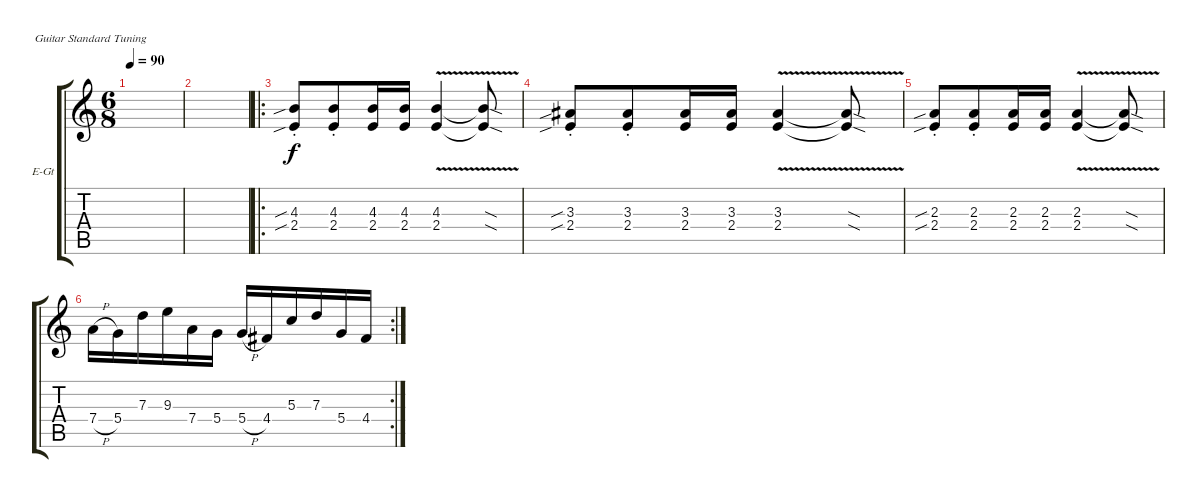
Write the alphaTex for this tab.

\defaultSystemsLayout 4
\bracketExtendMode groupsimilarinstruments
\firstSystemTrackNameOrientation horizontal
\otherSystemsTrackNameOrientation horizontal
\track ("Extra Guitar" "E-Gt") {instrument distortionguitar}
\staff {score tabs}
\tuning (E4 B3 G3 D3 A2 E2)
\ts (6 8)
\tempo 90
\clef g2
\scale
0.333333
\ks c
|
\scale
0.333333 |
\ro
\scale
0.333333 (4.3{sib st} 2.4{sib st}).8 (4.3{st} 2.4{st}).8 (4.3 2.4).16 (4.3 2.4).16 (4.3{v} 2.4{v}).4 (2.4{sod t} 4.3{sod t}).8 |
\scale
0.333333 (3.3{sib st} 2.4{sib st}).8 (3.3{st} 2.4{st}).8 (3.3 2.4).16 (3.3 2.4).16 (3.3{v} 2.4{v}).4 (2.4{sod t} 3.3{sod t}).8 |
\scale
0.333333 (2.3{sib st} 2.4{sib st}).8 (2.3{st} 2.4{st}).8 (2.3 2.4).16 (2.3 2.4).16 (2.3{v} 2.4{v}).4 (2.4{sod t} 2.3{sod t}).8 |
\rc 2
\scale
0.333333 7.4{h}.16 5.4.16 7.3.16 9.3.16 7.4.16 5.4.16 5.4{h}.16 4.4.16 5.3.16 7.3.16 5.4.16 4.4.16 |
\scale
0.333333 |
\scale
0.333333 |
\scale
0.333333 |
\scale
0.333333 |
\scale
0.333333 |
\scale
0.333333 |
\scale
0.333333 |
\scale
0.333333 |
\scale
0.333333 |
\scale
0.333333
